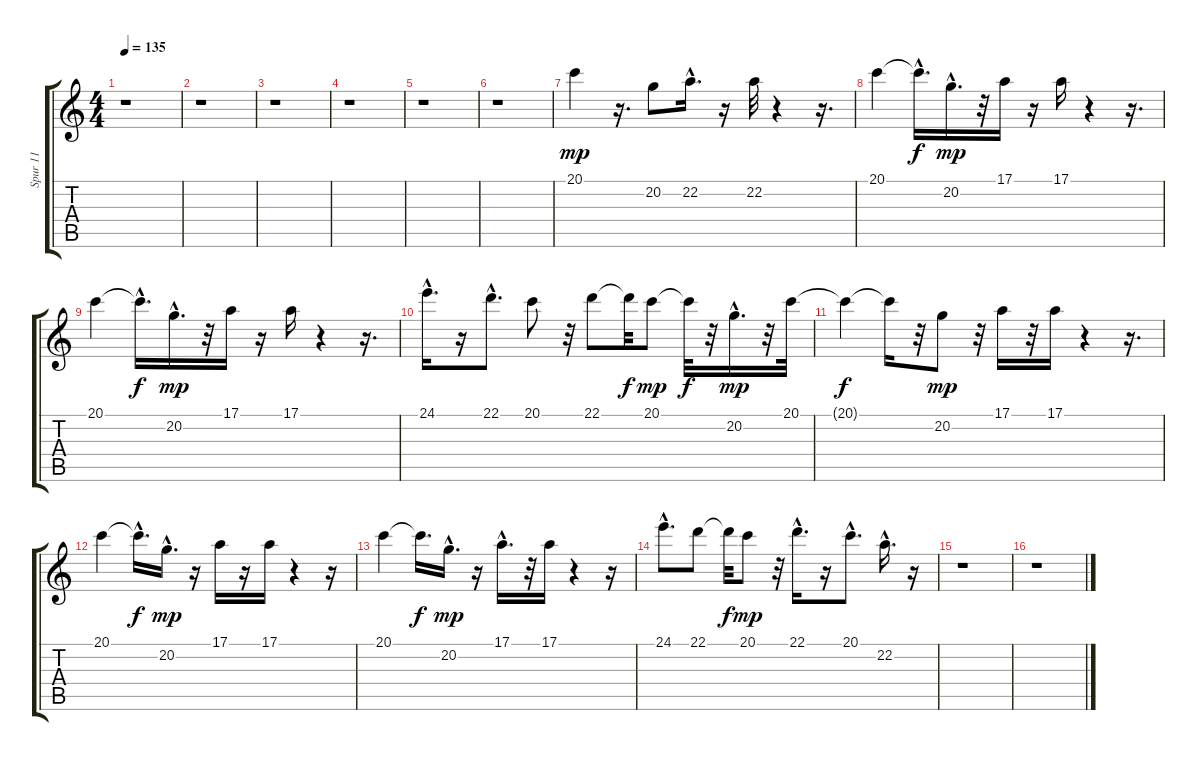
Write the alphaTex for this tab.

\track ("Spur 11" "Spur 11") {instrument lead6voice}
\staff {score tabs}
\tuning (E4 B3 G3 D3 A2 E2) {hide}
\ts (4 4)
\tempo 135
\clef g2
\ks c
r.1{dy mp} |
r.1 |
r.1 |
r.1 |
r.1 |
r.1 |
20.1.4 r.16{d} 20.2.8 22.2{hac}.16{d} r.16 22.2.32 r.4 r.16{d} |
20.1.4 20.1{hac t}.16{d dy f} 20.2{hac}.16{d dy mp} r.32 17.1.16 r.16 17.1.16 r.4 r.16{d} |
20.1.4 20.1{hac t}.16{d dy f} 20.2{hac}.16{d dy mp} r.32 17.1.16 r.16 17.1.16 r.4 r.16{d} |
24.1{hac}.16{d} r.16 22.1{hac}.8{d} 20.1.8 r.32 22.1.8 22.1{t}.32{dy f} 20.1.8{dy mp} 20.1{t}.32{dy f} r.32 20.2{hac}.16{d dy mp} r.32 20.1.32 |
20.1{t}.4{dy f} 20.1{t}.16 r.32 20.2.8{dy mp} r.32 17.1.16 r.32 17.1.16 r.4 r.16{d} |
20.1.4 20.1{hac t}.16{d dy f} 20.2{hac}.16{d dy mp} r.16 17.1.16 r.16 17.1.16 r.4 r.16 |
20.1.4 20.1{t}.16{d dy f} 20.2{hac}.16{d dy mp} r.16 17.1{hac}.16{d} r.32 17.1.16 r.4 r.16 |
24.1{hac}.8{d} 22.1.8 22.1{t}.32{dy f} 20.1.8{dy mp} r.32 22.1{hac}.16{d} r.16 20.1{hac}.8{d} 22.2{hac}.16{d} r.16 |
r.1 |
r.1
